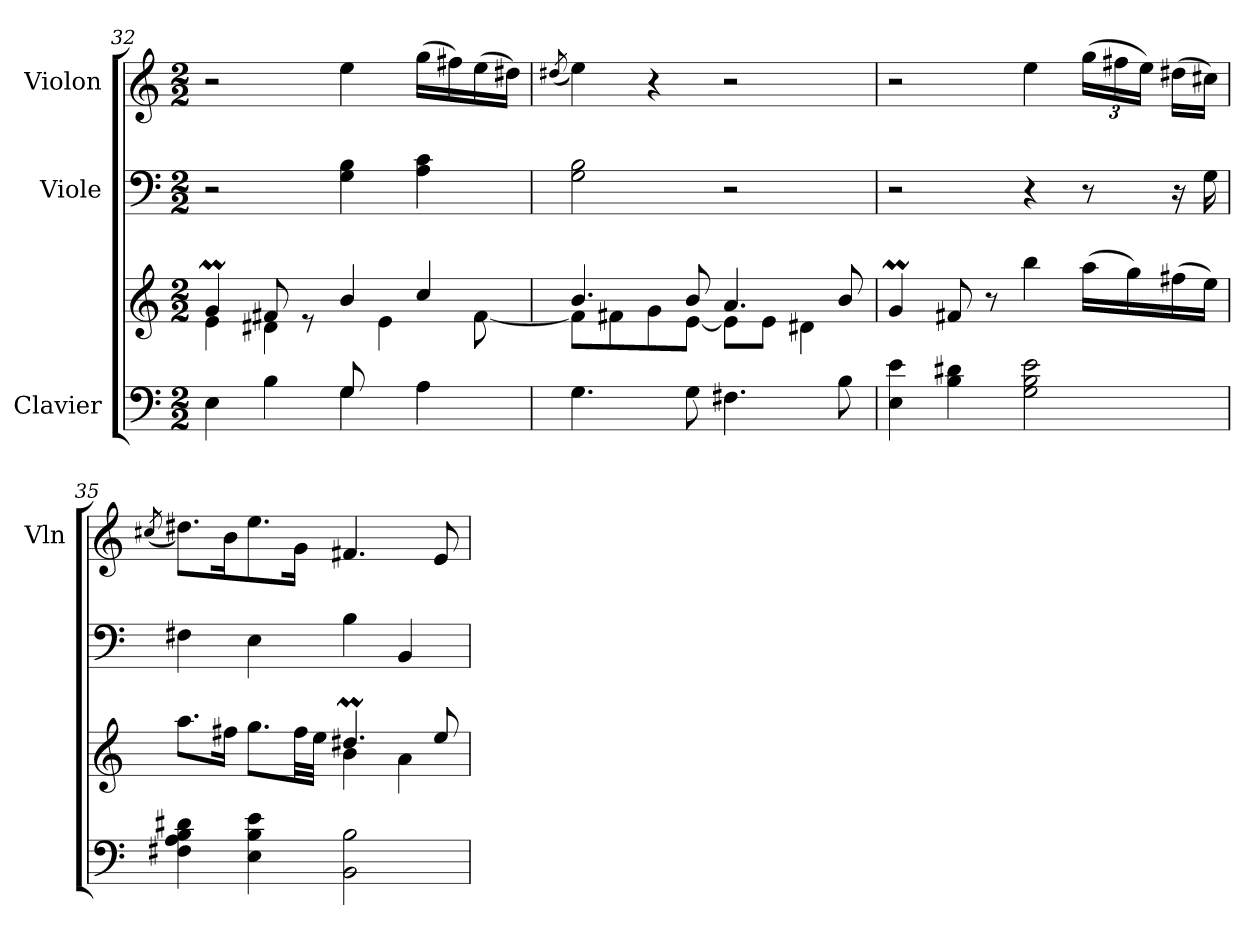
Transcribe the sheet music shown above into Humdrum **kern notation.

**kern	**kern	**kern	**kern
*part3	*part3	*part2	*part1
*staff4	*staff3	*staff2	*staff1
*I"Clavier	*	*I"Viole	*I"Violon
*	*	*	*I'Vln
*clefF4	*clefG2	*clefF4	*clefG2
*k[]	*k[]	*k[]	*k[]
*M2/2	*M2/2	*M2/2	*M2/2
=32	=32	=32	=32
*^	*^	*	*
2ryy	4E\	4gM/	4e\	2r	2r
.	4B\	8f#X/	4d#X\	.	.
.	.	8re	.	.	.
8G/	4G\	4b/	8ryy	4G\ 4B\	4ee\
4.ryy	.	.	4e\	.	.
.	4A\	4cc/	.	4A\ 4c\	(>16gg\LL
.	.	.	.	.	16ff#X\)
.	.	.	[8f#\	.	(>16ee\
.	.	.	.	.	16dd#X\JJ)
*v	*v	*	*	*	*
=33	=33	=33	=33	=33
.	.	.	.	(<8qdd#X/
4.G\	4.b/	8f#\L]	2G\ 2B\	4ee\)
.	.	8f#X\	.	.
.	.	8g\	.	4r
8G\	8b/	[8e\J	.	.
4.F#X\	4.a/	8e\L]	2r	2r
.	.	8e\J	.	.
.	.	4d#X\	.	.
8B\	8b/	.	.	.
*	*v	*v	*	*
=34	=34	=34	=34
4E\ 4e\	4gM/	2r	2r
4B\ 4d#X\	8f#X/	.	.
.	8r	.	.
2G\ 2B\ 2e\	4bb\	4r	4ee\
*	*	*	*Xbrackettup
.	(>16aa\LL	8r	(>24gg\LL
.	.	.	24ff#X\
.	16gg\)	.	.
.	.	.	24ee\JJ)
.	(>16ff#X\	16r	(>16dd#X\LL
.	16ee\JJ)	16G\	16cc#X\JJ)
!!LO:LB:g=z
=35	=35	=35	=35
.	.	.	(<8qcc#X/
*	*^	*	*
4F#X\ 4A\ 4B\ 4d#X\	8.aa\L	2ryy	4F#X\	8.dd#X\L)
.	16ff#X\Jk	.	.	16b\K
4E\ 4B\ 4e\	8.gg\L	.	4E\	8.ee\
.	32ff#\LL	.	.	16g\Jk
.	32ee\JJJ	.	.	.
2BB\ 2B\	4.dd#Xm/	4b\	4B\	4.f#X/
.	.	4a\	4BB/	.
.	8ee/	.	.	8e/
*	*v	*v	*	*
=	=	=	=
*-	*-	*-	*-
